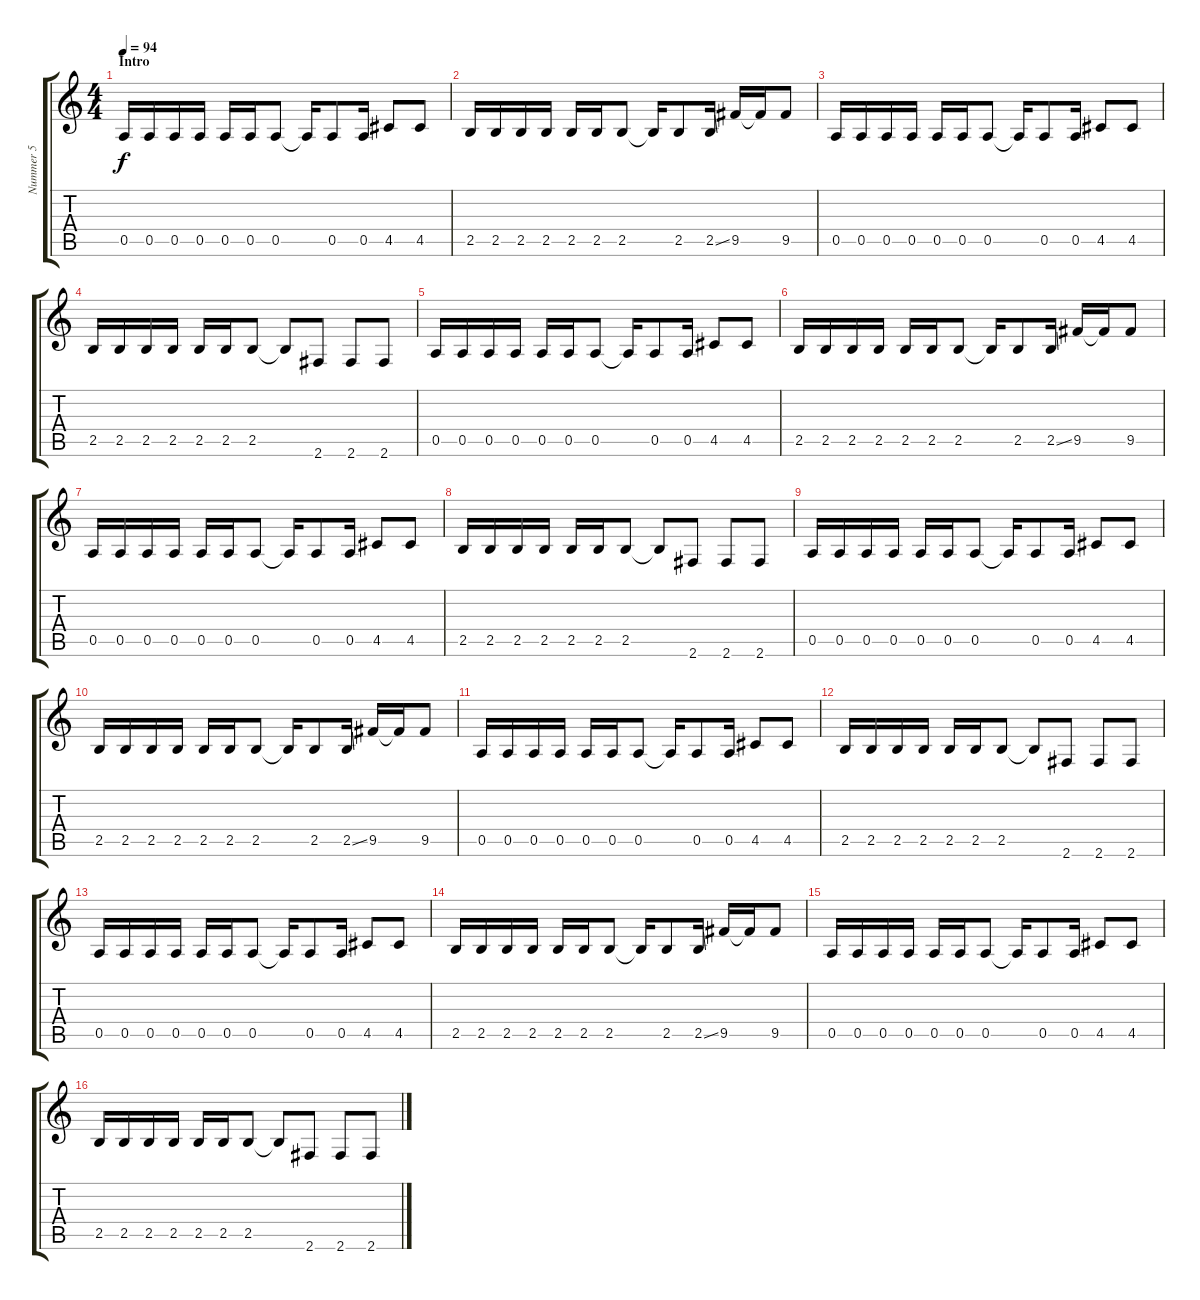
\track ("Nummer 5" "Nummer 5") {instrument electricbassfinger}
\staff {score tabs}
\tuning (E4 B3 G3 D3 A2 E2) {hide}
\ts (4 4)
\section ("" "Intro")
\tempo 94
\clef g2
\ks c
0.5.16{dy f instrument electricbassfinger} 0.5.16 0.5.16 0.5.16 0.5.16 0.5.16 0.5.8 0.5{t}.16 0.5.8 0.5.16 4.5.8 4.5.8 |
2.5.16 2.5.16 2.5.16 2.5.16 2.5.16 2.5.16 2.5.8 2.5{t}.16 2.5.8 2.5{ss}.16 9.5.16 9.5{t}.16 9.5.8 |
0.5.16 0.5.16 0.5.16 0.5.16 0.5.16 0.5.16 0.5.8 0.5{t}.16 0.5.8 0.5.16 4.5.8 4.5.8 |
2.5.16 2.5.16 2.5.16 2.5.16 2.5.16 2.5.16 2.5.8 2.5{t}.8 2.6.8 2.6.8 2.6.8 |
0.5.16 0.5.16 0.5.16 0.5.16 0.5.16 0.5.16 0.5.8 0.5{t}.16 0.5.8 0.5.16 4.5.8 4.5.8 |
2.5.16 2.5.16 2.5.16 2.5.16 2.5.16 2.5.16 2.5.8 2.5{t}.16 2.5.8 2.5{ss}.16 9.5.16 9.5{t}.16 9.5.8 |
0.5.16 0.5.16 0.5.16 0.5.16 0.5.16 0.5.16 0.5.8 0.5{t}.16 0.5.8 0.5.16 4.5.8 4.5.8 |
2.5.16 2.5.16 2.5.16 2.5.16 2.5.16 2.5.16 2.5.8 2.5{t}.8 2.6.8 2.6.8 2.6.8 |
0.5.16 0.5.16 0.5.16 0.5.16 0.5.16 0.5.16 0.5.8 0.5{t}.16 0.5.8 0.5.16 4.5.8 4.5.8 |
2.5.16 2.5.16 2.5.16 2.5.16 2.5.16 2.5.16 2.5.8 2.5{t}.16 2.5.8 2.5{ss}.16 9.5.16 9.5{t}.16 9.5.8 |
0.5.16 0.5.16 0.5.16 0.5.16 0.5.16 0.5.16 0.5.8 0.5{t}.16 0.5.8 0.5.16 4.5.8 4.5.8 |
2.5.16 2.5.16 2.5.16 2.5.16 2.5.16 2.5.16 2.5.8 2.5{t}.8 2.6.8 2.6.8 2.6.8 |
0.5.16 0.5.16 0.5.16 0.5.16 0.5.16 0.5.16 0.5.8 0.5{t}.16 0.5.8 0.5.16 4.5.8 4.5.8 |
2.5.16 2.5.16 2.5.16 2.5.16 2.5.16 2.5.16 2.5.8 2.5{t}.16 2.5.8 2.5{ss}.16 9.5.16 9.5{t}.16 9.5.8 |
0.5.16 0.5.16 0.5.16 0.5.16 0.5.16 0.5.16 0.5.8 0.5{t}.16 0.5.8 0.5.16 4.5.8 4.5.8 |
2.5.16 2.5.16 2.5.16 2.5.16 2.5.16 2.5.16 2.5.8 2.5{t}.8 2.6.8 2.6.8 2.6.8
